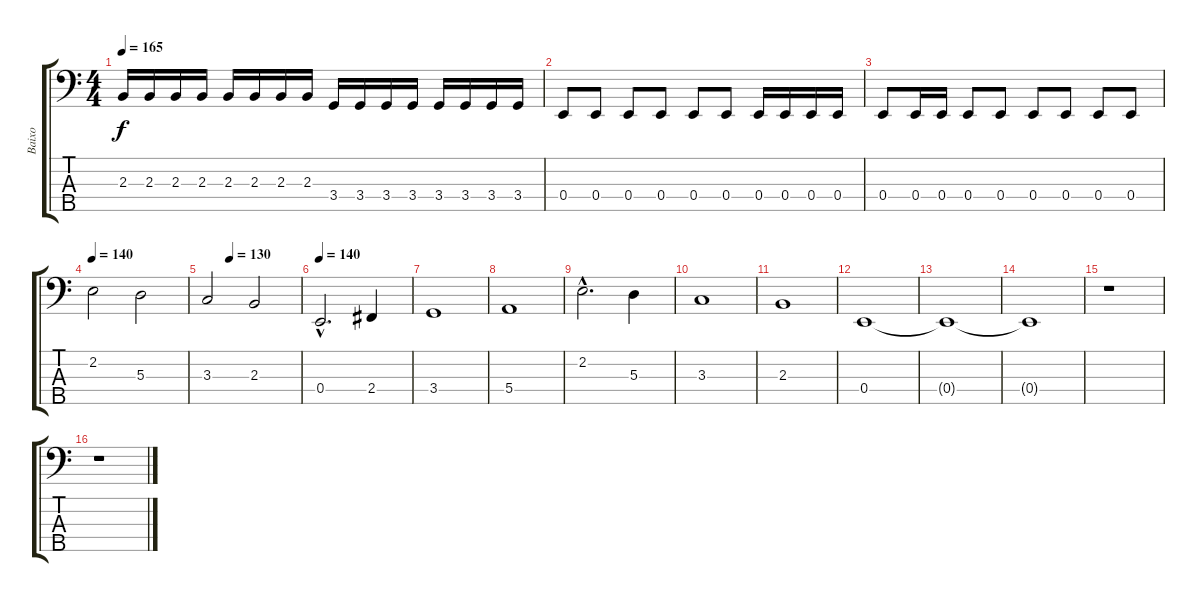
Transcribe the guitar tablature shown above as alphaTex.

\track ("Baixo" "Baixo") {instrument electricbassfinger}
\staff {score tabs}
\tuning (G2 D2 A1 E1 B0) {hide}
\ts (4 4)
\tempo 165
\clef f4
\ks c
2.3.16{dy f} 2.3.16 2.3.16 2.3.16 2.3.16 2.3.16 2.3.16 2.3.16 3.4.16 3.4.16 3.4.16 3.4.16 3.4.16 3.4.16 3.4.16 3.4.16 |
0.4.8 0.4.8 0.4.8 0.4.8 0.4.8 0.4.8 0.4.16 0.4.16 0.4.16 0.4.16 |
0.4.8 0.4.16 0.4.16 0.4.8 0.4.8 0.4.8 0.4.8 0.4.8 0.4.8 |
\tempo 140
2.2.2 5.3.2 |
\tempo (130 0.25)
3.3.2 2.3.2 |
\tempo 140
0.4{hac}.2{d} 2.4.4 |
3.4.1 |
5.4.1 |
2.2{hac}.2{d} 5.3.4 |
3.3.1 |
2.3.1 |
0.4.1 |
0.4{t}.1 |
0.4{t}.1 |
r.1 |
r.1
